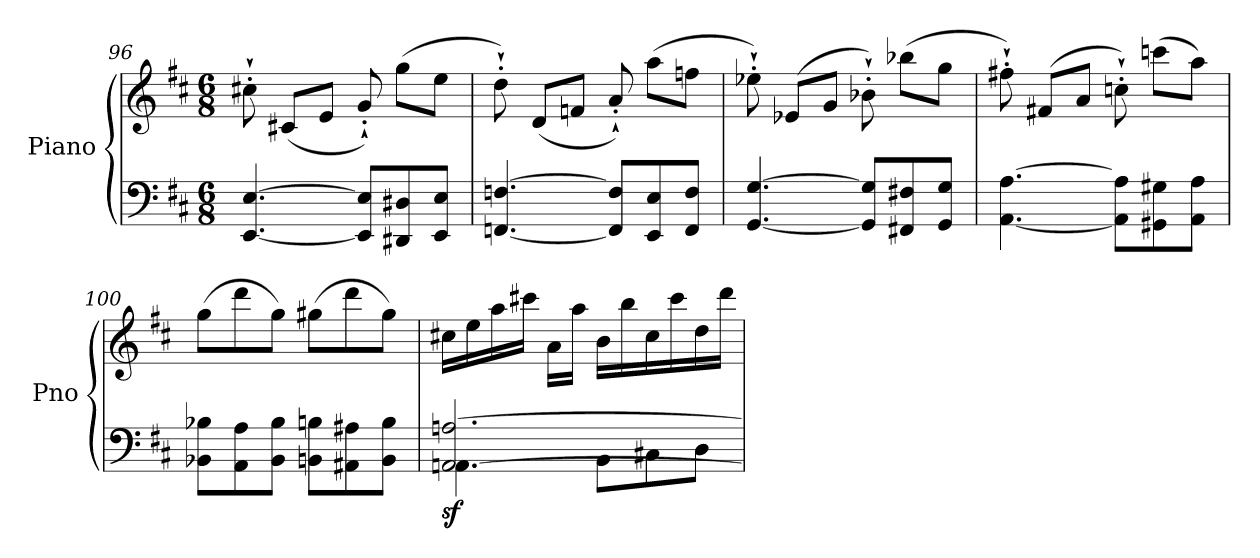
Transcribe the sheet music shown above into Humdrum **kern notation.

**kern	**kern	**dynam
*part1	*part1	*part1
*staff2	*staff1	*staff1/2
*I"Piano	*	*
*I'Pno	*	*
*clefF4	*clefG2	*
*k[f#c#]	*k[f#c#]	*
*M6/8	*M6/8	*
=96	=96	=96
[4.EE/ [4.E/	8cc#X`'\	.
.	(8c#X/L	.
.	8e/J	.
8EE/] 8E/]L	8g`'/)	.
8DD#X/ 8D#X/	(>8gg\L	.
8EE/ 8E/J	8ee\J	.
!!LO:LB:g=z
=97	=97	=97
[4.FFn/ [4.Fn/	8dd`'\)	.
.	(8d/L	.
.	8fn/J	.
8FF/] 8F/]L	8a`'/)	.
8EE/ 8E/	(>8aa\L	.
8FF/ 8F/J	8ffn\J	.
=98	=98	=98
[4.GG/ [4.G/	8ee-X`'\)	.
.	(8e-X/L	.
.	8g/J	.
8GG/] 8G/]L	8b-X`'\)	.
8FF#X/ 8F#X/	(>8bb-X\L	.
8GG/ 8G/J	8gg\J	.
=99	=99	=99
[4.AA\ [4.A\	8ff#X`'\)	.
.	(8f#X/L	.
.	8a/J	.
8AA\] 8A\]L	8ccn`'\)	.
8GG#X\ 8G#X\	(8cccn\L	.
8AA\ 8A\J	8aa\J)	.
=100	=100	=100
8BB-X\ 8B-X\L	(8gg\L	.
8AA\ 8A\	8ddd\	.
8BB-\ 8B-\J	8gg\J)	.
8BBn\ 8Bn\L	(8gg#X\L	.
8AA#X\ 8A#X\	8ddd\	.
8BB\ 8B\J	8gg#\J)	.
=101	=101	=101
*^	*	*
!	!	!	!LO:DY:b=2
[2.AAn/ [2.An/	4.AA\	16cc#X\LL	sf
.	.	16ee\	.
.	.	16aa\	.
.	.	16ccc#X\JJ	.
.	.	16a\LL	.
.	.	16aa\JJ	.
.	8BB\L	16b\LL	.
.	.	16bb\	.
.	8C#X\	16cc#\	.
.	.	16ccc#\	.
.	8D\J	16dd\	.
.	.	16ddd\JJ	.
*v	*v	*	*
=	=	=
*-	*-	*-
